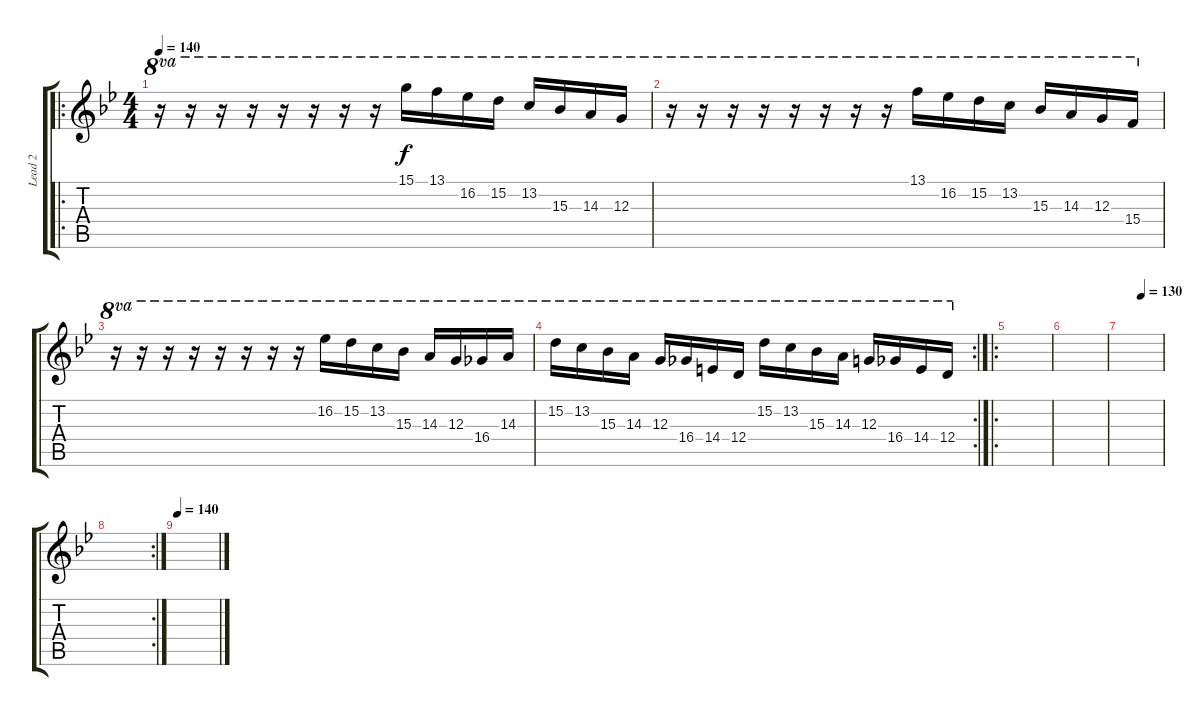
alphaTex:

\track ("Lead 2" "Lead 2") {instrument distortionguitar}
\staff {score tabs}
\tuning (E4 B3 G3 D3 A2 E2) {hide}
\ro
\ts (4 4)
\tempo 140
\clef g2
\ks gminor
r.16{ot 8va dy f} r.16{ot 8va} r.16{ot 8va} r.16{ot 8va} r.16{ot 8va} r.16{ot 8va} r.16{ot 8va} r.16{ot 8va} 15.1.16{ot 8va} 13.1.16{ot 8va} 16.2.16{ot 8va} 15.2.16{ot 8va} 13.2.16{ot 8va} 15.3.16{ot 8va} 14.3.16{ot 8va} 12.3.16{ot 8va} |
r.16{ot 8va} r.16{ot 8va} r.16{ot 8va} r.16{ot 8va} r.16{ot 8va} r.16{ot 8va} r.16{ot 8va} r.16{ot 8va} 13.1.16{ot 8va} 16.2.16{ot 8va} 15.2.16{ot 8va} 13.2.16{ot 8va} 15.3.16{ot 8va} 14.3.16{ot 8va} 12.3.16{ot 8va} 15.4.16{ot 8va} |
r.16{ot 8va} r.16{ot 8va} r.16{ot 8va} r.16{ot 8va} r.16{ot 8va} r.16{ot 8va} r.16{ot 8va} r.16{ot 8va} 16.2.16{ot 8va} 15.2.16{ot 8va} 13.2.16{ot 8va} 15.3.16{ot 8va} 14.3.16{ot 8va} 12.3.16{ot 8va} 16.4.16{ot 8va} 14.3.16{ot 8va} |
\rc 2
15.2.16{ot 8va} 13.2.16{ot 8va} 15.3.16{ot 8va} 14.3.16{ot 8va} 12.3.16{ot 8va} 16.4.16{ot 8va} 14.4.16{ot 8va} 12.4.16{ot 8va} 15.2.16{ot 8va} 13.2.16{ot 8va} 15.3.16{ot 8va} 14.3.16{ot 8va} 12.3.16{ot 8va} 16.4.16{ot 8va} 14.4.16{ot 8va} 12.4.16{ot 8va} |
\ro
|
|
\tempo (130 0.5)
|
\rc 2
|
\tempo 140
